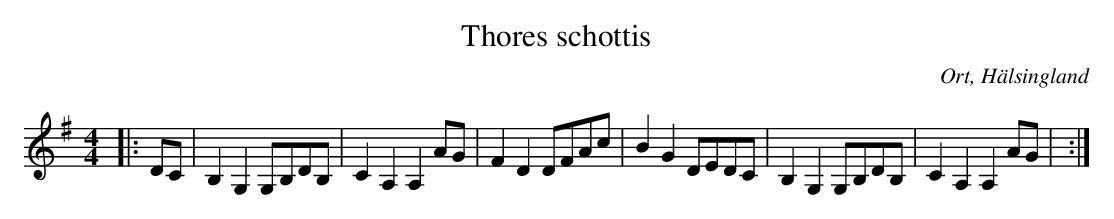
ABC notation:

X:1
T:Thores schottis
O:Ort, Hälsingland
M:4/4
L:1/8
K:G
|: DC | B,2 G,2 G,B,DB,| C2 A,2 A,2 AG | F2 D2 DFAc | B2 G2 DEDC |B,2 G,2 G,B,DB,| C2 A,2 A,2 AG |   :|
